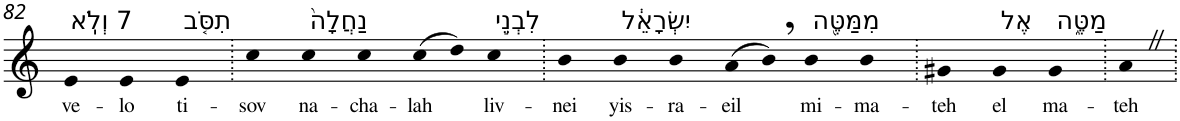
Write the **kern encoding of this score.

**kern	**text
*part1	*part1
*staff1	*staff1
*I"Piano	*
*I'Pno	*
!!LO:PB:g=z
*clefG2	*
*k[]	*
=82	=82
!LO:TX:a:t=7 וְלֹֽא	!
!	!LO:LY:b
4e	ve-
!	!LO:LY:b
4e	-lo
!LO:TX:a:t=תִסֹּ֤ב	!
!	!LO:LY:b
4e	ti-
=83.	=83.
!	!LO:LY:b
4cc	-sov
!LO:TX:a:t=נַחֲלָה֙	!
!	!LO:LY:b
4cc	na-
!	!LO:LY:b
4cc	-cha-
!	!LO:LY:b
(>8cc	-lah
8dd)	.
!LO:TX:a:t=לִבְנֵ֣י	!
!	!LO:LY:b
4cc	liv-
=84.	=84.
!	!LO:LY:b
4b	-nei
!LO:TX:a:t=יִשְׂרָאֵ֔ל	!
!	!LO:LY:b
4b	yis-
!	!LO:LY:b
4b	-ra-
!	!LO:LY:b
(>8a	-eil
8b,)	.
!LO:TX:a:t=מִמַּטֶּ֖ה	!
!	!LO:LY:b
4b	mi-
!	!LO:LY:b
4b	-ma-
=85.	=85.
!	!LO:LY:b
4g#X	-teh
!LO:TX:a:t=אֶל	!
!	!LO:LY:b
4g#	el
!LO:TX:a:t=מַטֶּ֑ה	!
!	!LO:LY:b
4g#	ma-
=86.	=86.
!	!LO:LY:b
4aZ	-teh
=.	=.
*-	*-
